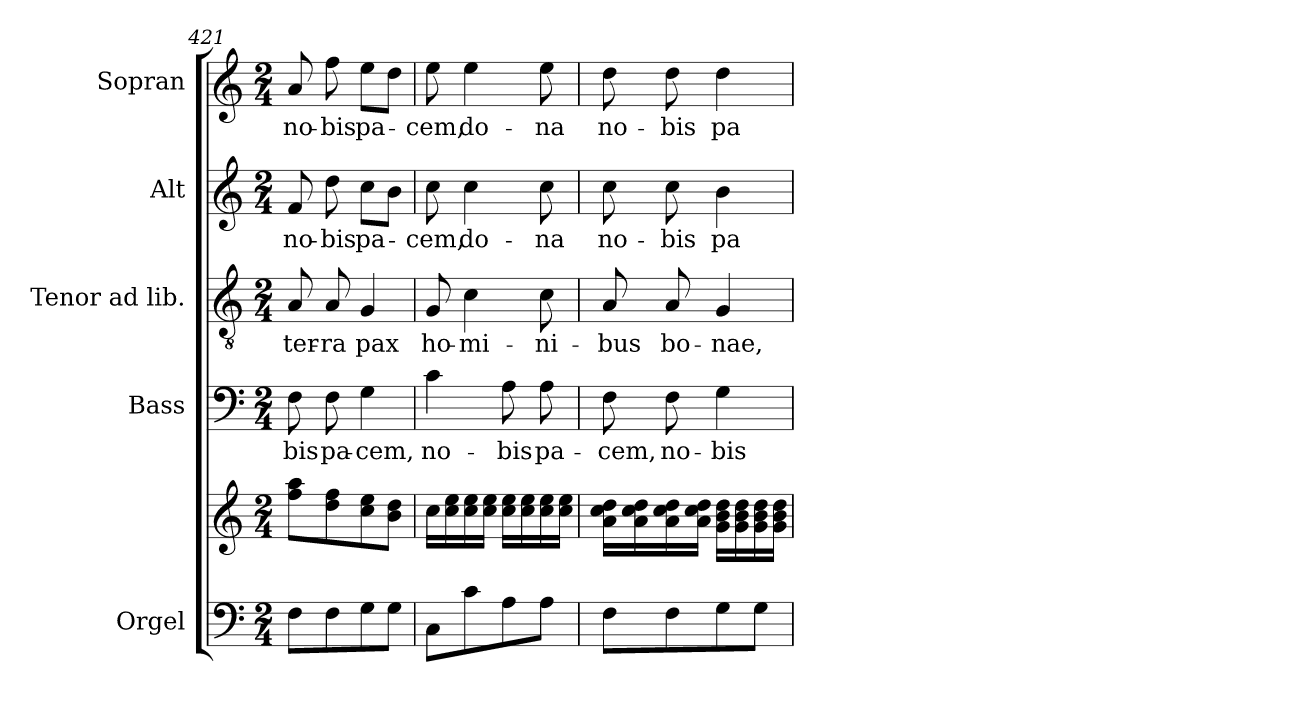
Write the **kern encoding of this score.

**kern	**kern	**kern	**text	**kern	**text	**kern	**text	**kern	**text
*part5	*part5	*part4	*part4	*part3	*part3	*part2	*part2	*part1	*part1
*staff6	*staff5	*staff4	*staff4	*staff3	*staff3	*staff2	*staff2	*staff1	*staff1
*I"Orgel	*	*I"Bass	*	*I"Tenor ad lib.	*	*I"Alt	*	*I"Sopran	*
*I'Org.	*	*I'B	*	*I'T	*	*I'A	*	*I'S	*
*clefF4	*clefG2	*clefF4	*	*clefGv2	*	*clefG2	*	*clefG2	*
*k[]	*k[]	*k[]	*	*k[]	*	*k[]	*	*k[]	*
*C:	*C:	*C:	*	*C:	*	*C:	*	*C:	*
*M2/4	*M2/4	*M2/4	*	*M2/4	*	*M2/4	*	*M2/4	*
=421	=421	=421	=421	=421	=421	=421	=421	=421	=421
!	!	!	!LO:LY:b	!	!LO:LY:b	!	!LO:LY:b	!	!LO:LY:b
8F\L	8ff\ 8aa\L	8F\	-bis	8A/	ter-	8f/	no-	8a/	no-
!	!	!	!LO:LY:b	!	!LO:LY:b	!	!LO:LY:b	!	!LO:LY:b
8F\	8dd\ 8ff\	8F\	pa-	8A/	-ra	8dd\	-bis	8ff\	-bis
!	!	!	!LO:LY:b	!	!LO:LY:b	!	!LO:LY:b	!	!LO:LY:b
8G\	8cc\ 8ee\	4G\	-cem,	4G/	pax	8cc\L	pa-	8ee\L	pa-
8G\J	8b\ 8dd\J	.	.	.	.	8b\J	.	8dd\J	.
=422	=422	=422	=422	=422	=422	=422	=422	=422	=422
!	!	!	!LO:LY:b	!	!LO:LY:b	!	!LO:LY:b	!	!LO:LY:b
8C\L	16cc\LL	4c\	no-	8G/	ho-	8cc\	-cem,	8ee\	-cem,
.	16cc\ 16ee\	.	.	.	.	.	.	.	.
!	!	!	!	!	!LO:LY:b	!	!LO:LY:b	!	!LO:LY:b
8c\	16cc\ 16ee\	.	.	4c\	-mi-	4cc\	do-	4ee\	do-
.	16cc\ 16ee\JJ	.	.	.	.	.	.	.	.
!	!	!	!LO:LY:b	!	!	!	!	!	!
8A\	16cc\ 16ee\LL	8A\	-bis	.	.	.	.	.	.
.	16cc\ 16ee\	.	.	.	.	.	.	.	.
!	!	!	!LO:LY:b	!	!LO:LY:b	!	!LO:LY:b	!	!LO:LY:b
8A\J	16cc\ 16ee\	8A\	pa-	8c\	-ni-	8cc\	-na	8ee\	-na
.	16cc\ 16ee\JJ	.	.	.	.	.	.	.	.
!!LO:LB:g=z
=423	=423	=423	=423	=423	=423	=423	=423	=423	=423
!	!	!	!LO:LY:b	!	!LO:LY:b	!	!LO:LY:b	!	!LO:LY:b
8F\L	16a\ 16cc\ 16dd\LL	8F\	-cem,	8A/	-bus	8cc\	no-	8dd\	no-
.	16a\ 16cc\ 16dd\	.	.	.	.	.	.	.	.
!	!	!	!LO:LY:b	!	!LO:LY:b	!	!LO:LY:b	!	!LO:LY:b
8F\	16a\ 16cc\ 16dd\	8F\	no-	8A/	bo-	8cc\	-bis	8dd\	-bis
.	16a\ 16cc\ 16dd\JJ	.	.	.	.	.	.	.	.
!	!	!	!LO:LY:b	!	!LO:LY:b	!	!LO:LY:b	!	!LO:LY:b
8G\	16g\ 16b\ 16dd\LL	4G\	-bis	4G/	-nae,	4b\	pa-	4dd\	pa-
.	16g\ 16b\ 16dd\	.	.	.	.	.	.	.	.
8G\J	16g\ 16b\ 16dd\	.	.	.	.	.	.	.	.
.	16g\ 16b\ 16dd\JJ	.	.	.	.	.	.	.	.
=	=	=	=	=	=	=	=	=	=
*-	*-	*-	*-	*-	*-	*-	*-	*-	*-
